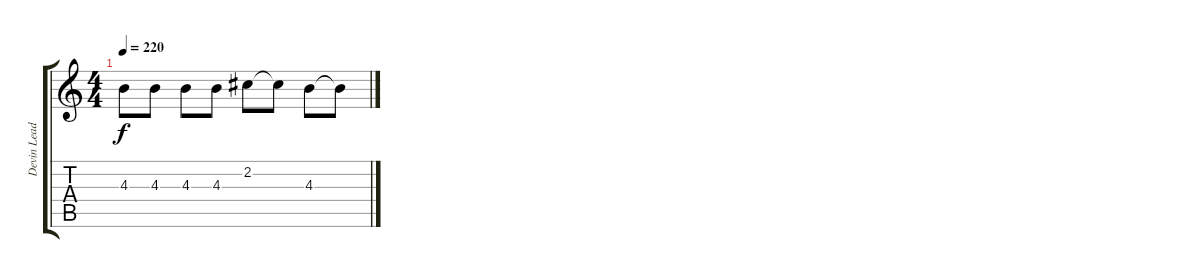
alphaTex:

\track ("Devin Lead" "Devin Lead") {instrument distortionguitar}
\staff {score tabs}
\tuning (E4 B3 G3 D3 A2 E2) {hide}
\ts (4 4)
\tempo 220
\clef g2
\ks c
4.3.8{dy f} 4.3.8 4.3.8 4.3.8 2.2.8 2.2{t}.8 4.3.8 4.3{t}.8
